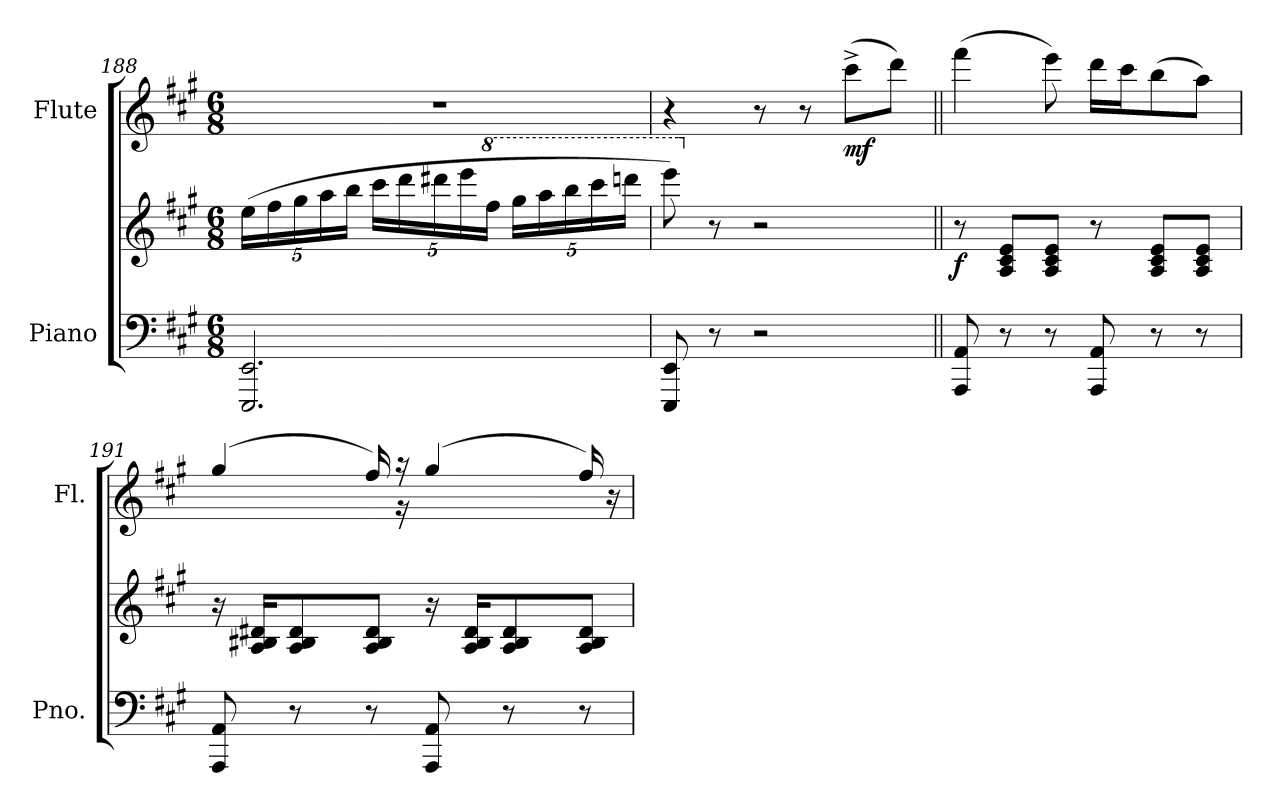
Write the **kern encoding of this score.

**kern	**kern	**dynam	**kern	**dynam
*part2	*part2	*part2	*part1	*part1
*staff3	*staff2	*staff2/3	*staff1	*staff1
*I"Piano	*	*	*I"Flute	*
*I'Pno.	*	*	*I'Fl.	*
*clefF4	*clefG2	*	*clefG2	*
*k[f#c#g#]	*k[f#c#g#]	*	*k[f#c#g#]	*
*A:	*A:	*	*A:	*
*M6/8	*M6/8	*	*M6/8	*
*	*Xbrackettup	*	*	*
=188	=188	=188	=188	=188
2.EEE/ 2.EE/	(20ee\LL	.	2.r	.
.	20ff#\	.	.	.
.	20gg#\	.	.	.
.	20aa\	.	.	.
.	20bb\JJ	.	.	.
.	20ccc#\LL	.	.	.
.	20ddd\	.	.	.
.	20ddd#X\	.	.	.
.	20eee\	.	.	.
*	*8va	*	*	*
.	20fff#\JJ	.	.	.
.	20ggg#\LL	.	.	.
.	20aaa\	.	.	.
.	20bbb\	.	.	.
.	20cccc#\	.	.	.
.	20ddddn\JJ	.	.	.
=189	=189	=189	=189	=189
8EEE/ 8EE/	8eeee\)	.	4r	.
*	*X8va	*	*	*
8r	8r	.	.	.
2r	2r	.	8r	.
.	.	.	8r	.
!	!	!	!	!LO:DY:b
.	.	.	(8ccc#^\L	mf
.	.	.	8ddd\J)	.
=190||	=190||	=190||	=190||	=190||
!	!	!LO:DY:b	!	!
8AAA/ 8AA/	8r	f	(4fff#\	.
8r	8A/ 8c#/ 8e/L	.	.	.
8r	8A/ 8c#/ 8e/J	.	8eee\)	.
8AAA/ 8AA/	8r	.	16ddd\LL	.
.	.	.	16ccc#\J	.
8r	8A/ 8c#/ 8e/L	.	(8bb\	.
8r	8A/ 8c#/ 8e/J	.	8aa\J)	.
!!LO:PB:g=z
=191	=191	=191	=191	=191
*	*	*	*^	*
8AAA/ 8AA/	16r	.	(4gg#/	32aayy	.
.	.	.	.	32gg#yy	.
.	16A/ 16B#X/ 16d#X/KL	.	.	32aayy	.
.	.	.	.	32gg#yy	.
8r	8A/ 8B#/ 8d#/	.	.	32aayy	.
.	.	.	.	32gg#yy	.
.	.	.	.	32aayy	.
.	.	.	.	32gg#yy	.
8r	8A/ 8B#/ 8d#/J	.	16ff#/)	16ryy	.
.	.	.	16r	16r	.
8AAA/ 8AA/	16r	.	(4gg#/	32aayy	.
.	.	.	.	32gg#yy	.
.	16A/ 16B#/ 16d#/KL	.	.	32aayy	.
.	.	.	.	32gg#yy	.
8r	8A/ 8B#/ 8d#/	.	.	32aayy	.
.	.	.	.	32gg#yy	.
.	.	.	.	32aayy	.
.	.	.	.	32gg#yy	.
8r	8A/ 8B#/ 8d#/J	.	16ff#/)	8ryy	.
.	.	.	16r	.	.
*	*	*	*v	*v	*
=	=	=	=	=
*-	*-	*-	*-	*-
